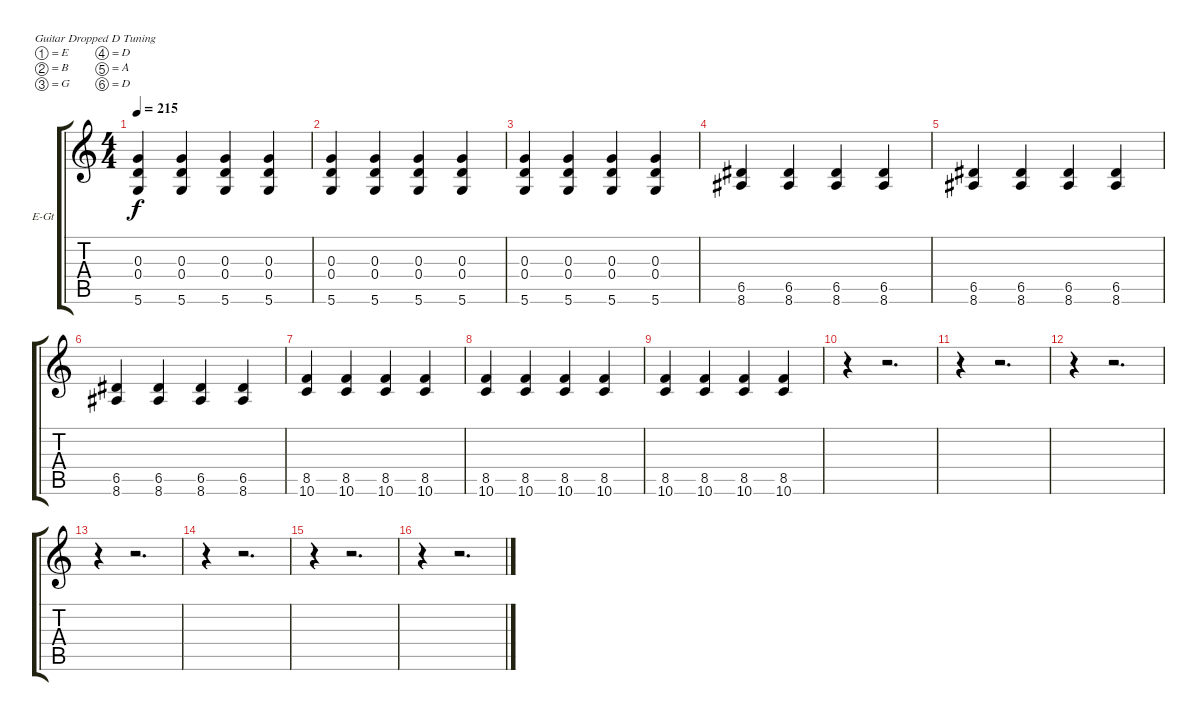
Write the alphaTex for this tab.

\bracketExtendMode groupsimilarinstruments
\firstSystemTrackNameOrientation horizontal
\otherSystemsTrackNameOrientation horizontal
\track ("Overdriven-guitar (Richard)" "E-Gt") {instrument overdrivenguitar}
\staff {score tabs}
\tuning (E4 B3 G3 D3 A2 D2)
\ts (4 4)
\tempo 215
\clef g2
\ks c
(0.3 0.4 5.6).4{dy f} (0.3 0.4 5.6).4 (0.3 0.4 5.6).4 (0.3 0.4 5.6).4 |
(0.3 0.4 5.6).4 (0.3 0.4 5.6).4 (0.3 0.4 5.6).4 (0.3 0.4 5.6).4 |
(0.3 0.4 5.6).4 (0.3 0.4 5.6).4 (0.3 0.4 5.6).4 (0.3 0.4 5.6).4 |
(6.5 8.6).4 (6.5 8.6).4 (6.5 8.6).4 (6.5 8.6).4 |
(6.5 8.6).4 (6.5 8.6).4 (6.5 8.6).4 (6.5 8.6).4 |
(6.5 8.6).4 (6.5 8.6).4 (6.5 8.6).4 (6.5 8.6).4 |
(8.5 10.6).4 (8.5 10.6).4 (8.5 10.6).4 (8.5 10.6).4 |
(8.5 10.6).4 (8.5 10.6).4 (8.5 10.6).4 (8.5 10.6).4 |
(8.5 10.6).4 (8.5 10.6).4 (8.5 10.6).4 (8.5 10.6).4 |
r.4 r.2{d} |
r.4 r.2{d} |
r.4 r.2{d} |
r.4 r.2{d} |
r.4 r.2{d} |
r.4 r.2{d} |
r.4 r.2{d}
